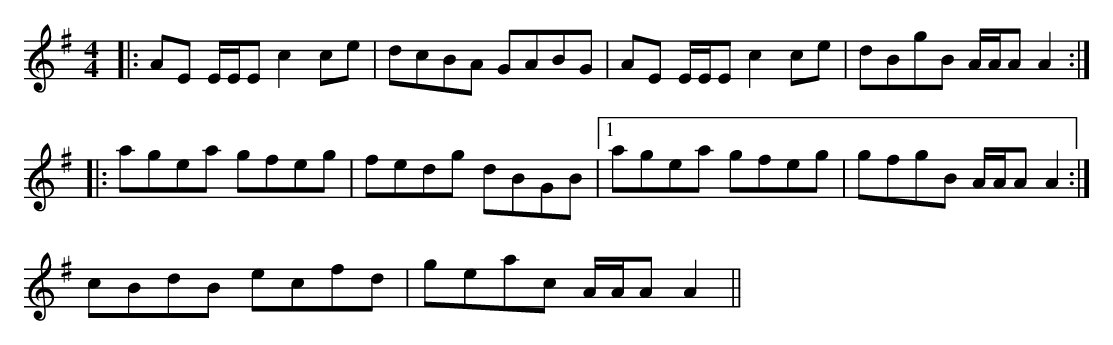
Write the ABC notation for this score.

X:1
M:4/4
K:Ador
|:AE E/E/E c2ce|dcBA GABG|AE E/E/E c2ce|dBgB A/A/A A2:|
|:agea gfeg|fedg dBGB|1 agea gfeg|gfgB A/A/A A2:|
2 cBdB ecfd|geac A/A/A A2||
